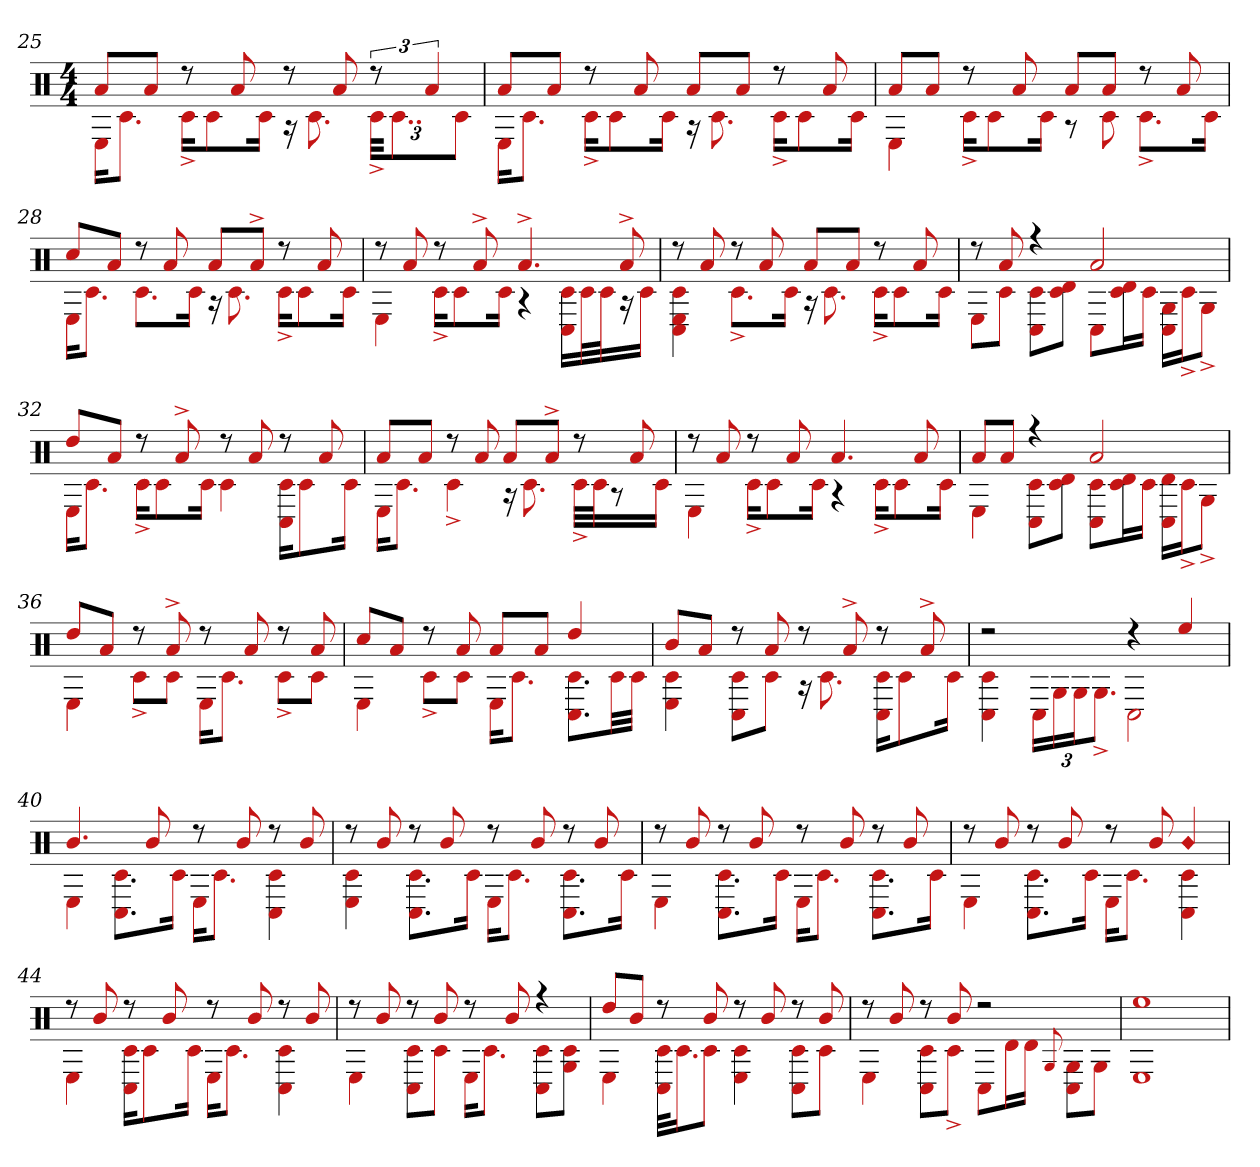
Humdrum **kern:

**kern
*part1
*staff1
*clefX
*k[]
*M4/4
=25
*^
8aL	16EKL
.	8.c#J
8aJ	.
8r	16c#^KL
.	8c#
8a	.
.	16c#Jk
8r	16r
.	8.c#
8a	.
12r	48c#^KKL
.	12..c#
6a	.
.	12c#J
=26	=26
8aL	16EKL
.	8.c#J
8aJ	.
8r	16c#^KL
.	8c#
8a	.
.	16c#Jk
8aL	16r
.	8.c#
8aJ	.
8r	16c#^KL
.	8c#
8a	.
.	16c#Jk
=27	=27
8aL	4E
8aJ	.
8r	16c#^KL
.	8c#
8a	.
.	16c#Jk
8aL	8r
8aJ	8c#
8r	8.c#^L
8a	.
.	16c#Jk
=28	=28
8cc#L	16EKL
.	8.c#J
8aJ	.
8r	8.c#L
8a	.
.	16c#Jk
8aL	16r
.	8.c#
8a^J	.
8r	16c#^KL
.	8c#
8a	.
.	16c#Jk
=29	=29
8r	4E
8a	.
8r	16c#^KL
.	8c#
8a^	.
.	16c#Jk
4.a^	4r
.	16C# 16c#LL
.	32c#L
.	32c#J
8a^	16r
.	16c#JJ
=30	=30
8r	4C# 4E 4c#
8a	.
8r	8.c#^L
8a	.
.	16c#Jk
8aL	16r
.	8.c#
8aJ	.
8r	16c#^KL
.	8c#
8a	.
.	16c#Jk
=31	=31
8r	8EL
8a	8c#J
4r	8C# 8c#L
.	8c# 8dJ
2a	8C#L
.	16c# 16dL
.	16c#JJ
.	16C# 16GLL
.	16c#^J
.	8G^J
=32	=32
8ddL	16EKL
.	8.c#J
8aJ	.
8r	16c#^KL
.	8c#
8a^	.
.	16c#Jk
8r	4c#
8a	.
8r	16C# 16c#KL
.	8c#
8a	.
.	16c#Jk
=33	=33
8aL	16EKL
.	8.c#J
8aJ	.
8r	4c#^
8a	.
8aL	16r
.	8.c#
8a^J	.
8r	32c#^LLL
.	32c#J
.	8r
8a	.
.	16c#JJ
=34	=34
8r	4E
8a	.
8r	16c#^KL
.	8c#
8a	.
.	16c#Jk
4.a	4r
.	16c#^KL
.	8c#
8a	.
.	16c#Jk
=35	=35
8aL	4E
8aJ	.
4r	8C# 8c#L
.	8c# 8dJ
2a	8c# 8C#L
.	16c# 16dL
.	16c#JJ
.	16C# 16dLL
.	16c#^J
.	8G^J
=36	=36
8ddL	4E
8aJ	.
8r	8c#^L
8a^	8c#J
8r	16EKL
.	8.c#J
8a	.
8r	8c#^L
8a	8c#J
=37	=37
8cc#L	4E
8aJ	.
8r	8c#^L
8a	8c#J
8aL	16EKL
.	8.c#J
8aJ	.
4dd	8.C# 8.c#L
.	32c#LL
.	32c#JJJ
=38	=38
8bL	4E 4c#
8aJ	.
8r	8C# 8c#L
8a	8c#J
8r	16r
.	8.c#
8a^	.
8r	16c# 16C#KL
.	8c#
8a^	.
.	16c#Jk
=39	=39
2r	4C# 4c#
.	24C#LL
.	24G
.	24GJ
.	12.G^J
4r	2C#
4ee	.
=40	=40
4.b	4E
.	8.C# 8.c#L
8b	.
.	16c#Jk
8r	16EKL
.	8.c#J
8b	.
8r	4C# 4c#
8b	.
=41	=41
8r	4c# 4E
8b	.
8r	8.C# 8.c#L
8b	.
.	16c#Jk
8r	16EKL
.	8.c#J
8b	.
8r	8.C# 8.c#L
8b	.
.	16c#Jk
=42	=42
8r	4E
8b	.
8r	8.C# 8.c#L
8b	.
.	16c#Jk
8r	16EKL
.	8.c#J
8b	.
8r	8.C# 8.c#L
8b	.
.	16c#Jk
=43	=43
8r	4E
8b	.
8r	8.C# 8.c#L
8b	.
.	16c#Jk
8r	16EKL
.	8.c#J
8b	.
!LO:N:head=diamond	!
4b	4c# 4C#
=44	=44
8r	4E
8b	.
8r	16C# 16c#KL
.	8c#
8b	.
.	16c#Jk
8r	16EKL
.	8.c#J
8b	.
8r	4C# 4c#
8b	.
=45	=45
8r	4E
8b	.
8r	8C# 8c#L
8b	8c#J
8r	16EKL
.	8.c#J
8b	.
4r	8C# 8c#L
.	8c# 8GJ
=46	=46
8ddL	4E
8bJ	.
8r	32C# 32c#KLL
.	16.c#J
8b	8c#J
8r	4c# 4E
8b	.
8r	8C# 8c#L
8b	8c#J
=47	=47
8r	4E
8b	.
8r	8C# 8c#L
8b	8c#^J
2r	8C#L
.	16dL
.	16dJJ
.	8qqG
.	8C# 8GL
.	8GJ
=48	=48
1ee	1E
*v	*v
=
*-
